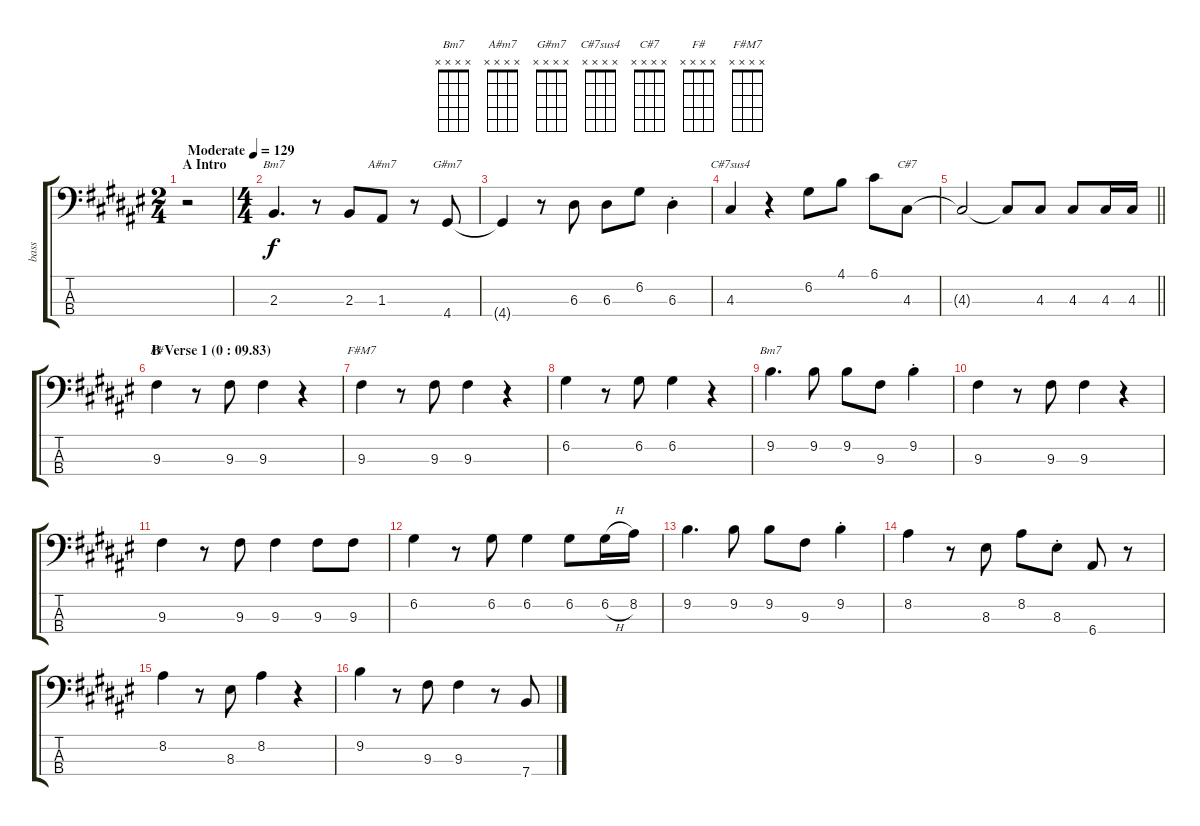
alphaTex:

\track ("bass" "bass") {instrument electricbassfinger}
\staff {score tabs}
\tuning (G2 D2 A1 E1) {hide}
\chord ("BM7" x x x x)
\chord ("A#m7" x x x x)
\chord ("G#m7" x x x x)
\chord ("C#7sus4" x x x x)
\chord ("C#7" x x x x)
\chord ("F#" x x x x)
\chord ("F#M7" x x x x)
\chord ("Bm7" x x x x)
\ts (2 4)
\section ("" "A Intro")
\tempo (129 "Moderate")
\clef f4
\ks f#
r.2{dy f instrument electricbassfinger} |
\ts (4 4)
2.3.4{d ch "BM7"} r.8 2.3.8 1.3.8{ch "A#m7"} r.8 4.4.8{ch "G#m7"} |
4.4{t}.4 r.8 6.3.8 6.3.8 6.2.8 6.3{st}.4 |
4.3.4{ch "C#7sus4"} r.4 6.2.8 4.1.8 6.1.8 4.3.8{ch "C#7"} |
\barLineRight lightlight
4.3{t}.2 4.3{t}.8 4.3.8 4.3.8 4.3.16 4.3.16 |
\section ("" "B Verse 1 (0 : 09.83)")
9.3.4{ch "F#"} r.8 9.3.8 9.3.4 r.4 |
9.3.4{ch "F#M7"} r.8 9.3.8 9.3.4 r.4 |
6.2.4 r.8 6.2.8 6.2.4 r.4 |
9.2.4{d ch "Bm7"} 9.2.8 9.2.8 9.3.8 9.2{st}.4 |
9.3.4 r.8 9.3.8 9.3.4 r.4 |
9.3.4 r.8 9.3.8 9.3.4 9.3.8 9.3.8 |
6.2.4 r.8 6.2.8 6.2.4 6.2.8 6.2{h}.16 8.2.16 |
9.2.4{d} 9.2.8 9.2.8 9.3.8 9.2{st}.4 |
8.2.4 r.8 8.3.8 8.2.8 8.3{st}.8 6.4.8 r.8 |
8.2.4 r.8 8.3.8 8.2.4 r.4 |
9.2.4 r.8 9.3.8 9.3.4 r.8 7.4.8
